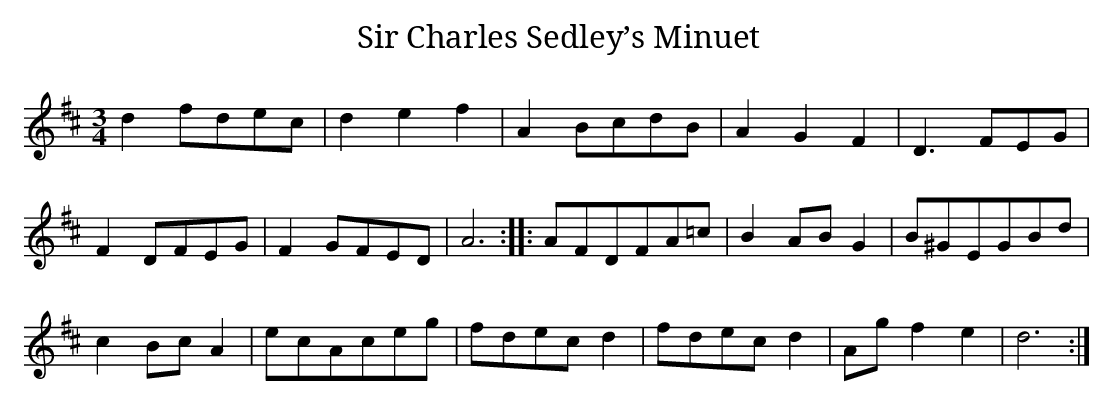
X:1
T:Sir Charles Sedley’s Minuet
M:3/4
L:1/8
K:D
d2 fdec | d2e2f2 | A2 BcdB | A2G2F2 | D3 FEG |
F2 DFEG | F2 GFED | A6 :: AFDFA=c | B2 AB G2 | B^GEGBd |
c2 Bc A2 | ecAceg | fdec d2 | fdec d2 | Ag f2e2 | d6 :|
